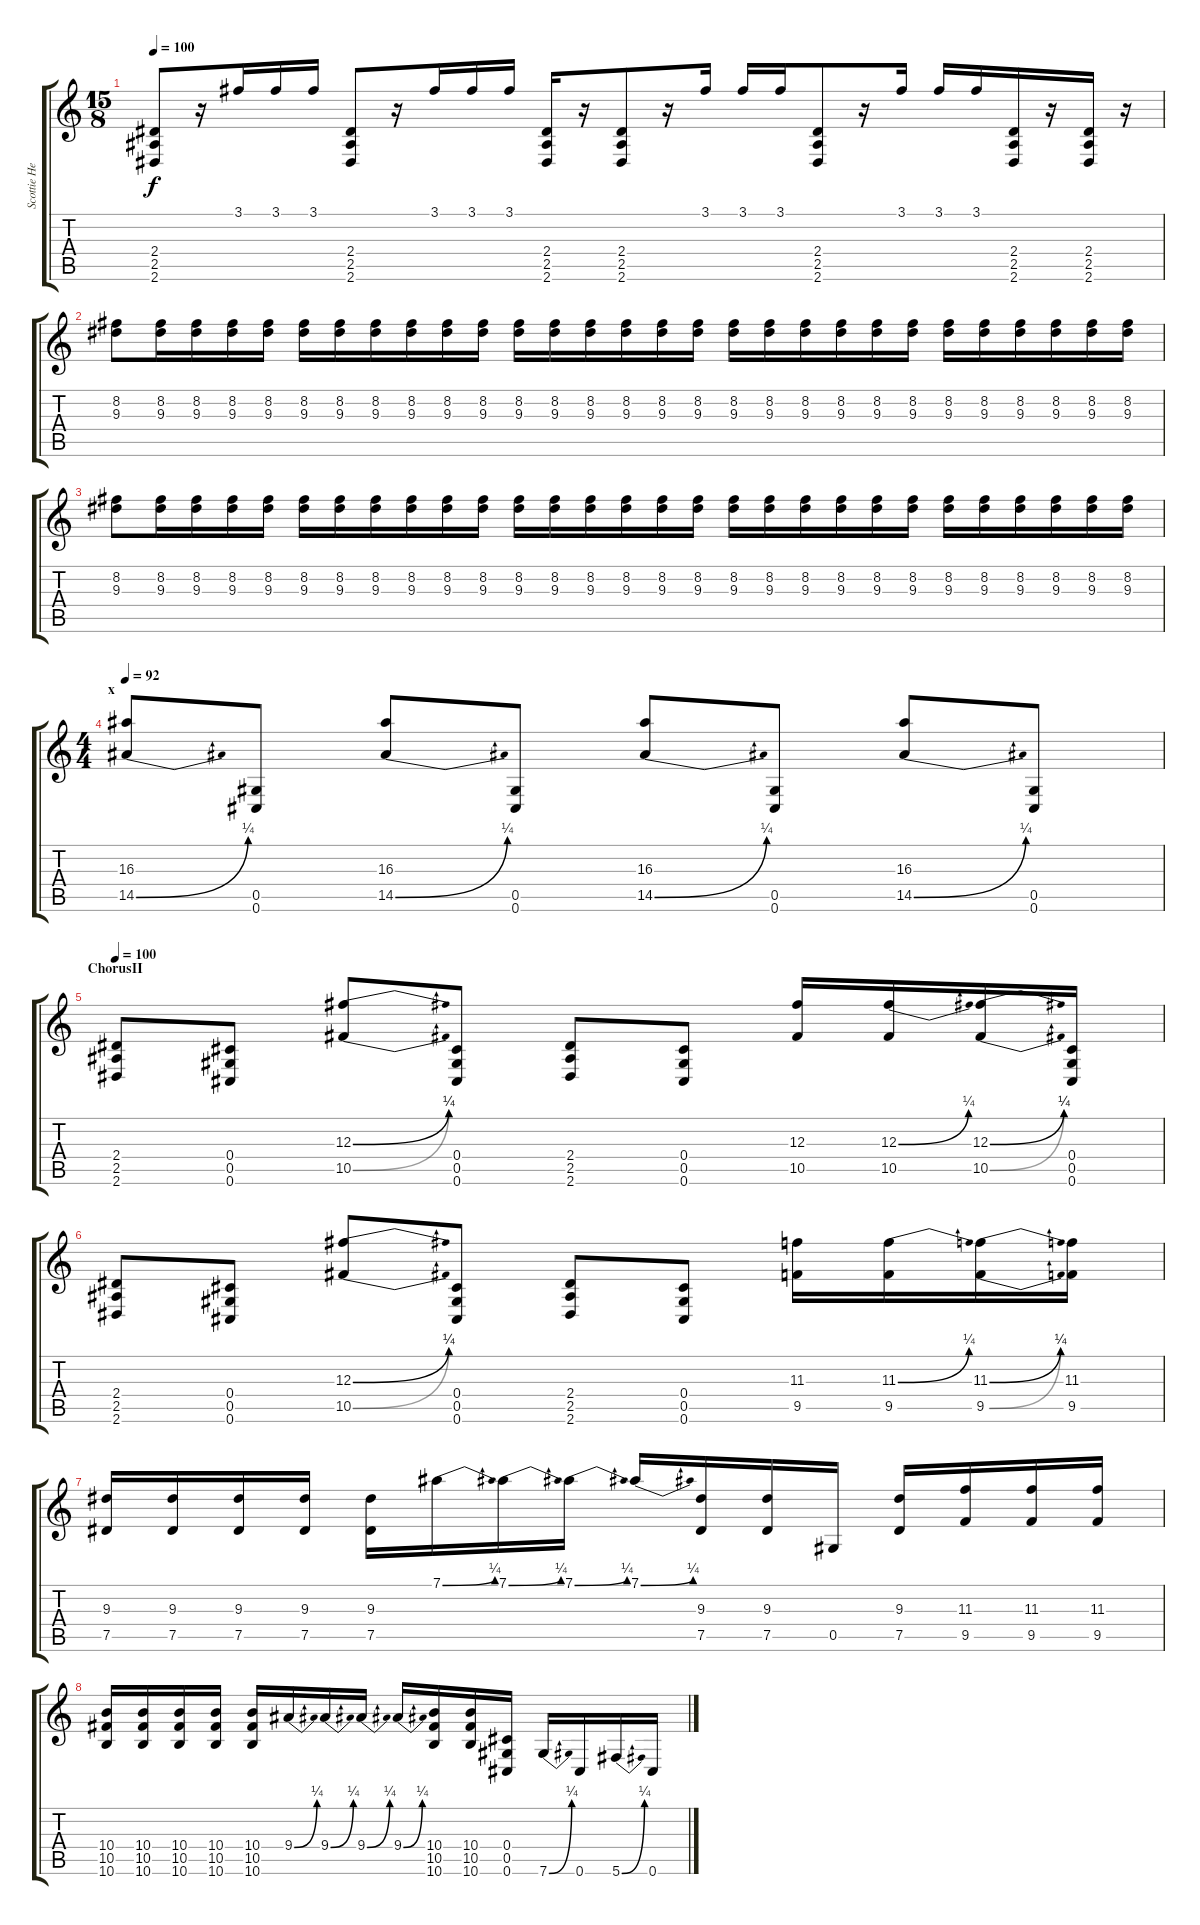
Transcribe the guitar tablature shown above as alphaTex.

\track ("Scottie Henry" "Scottie He") {instrument distortionguitar}
\staff {score tabs}
\tuning (Eb4 Bb3 Gb3 Db3 Ab2 Db2) {hide}
\ts (15 8)
\tempo 100
\clef g2
\ks c
(2.4 2.5 2.6).8{dy f} r.16 3.1.16 3.1.16 3.1.16 (2.4 2.5 2.6).8 r.16 3.1.16 3.1.16 3.1.16 (2.4 2.5 2.6).16 r.16 (2.4 2.5 2.6).8 r.16 3.1.16 3.1.16 3.1.16 (2.4 2.5 2.6).8 r.16 3.1.16 3.1.16 3.1.16 (2.4 2.5 2.6).16 r.16 (2.4 2.5 2.6).16 r.16 |
(8.2 9.3).8 (8.2 9.3).16 (8.2 9.3).16 (8.2 9.3).16 (8.2 9.3).16 (8.2 9.3).16 (8.2 9.3).16 (8.2 9.3).16 (8.2 9.3).16 (8.2 9.3).16 (8.2 9.3).16 (8.2 9.3).16 (8.2 9.3).16 (8.2 9.3).16 (8.2 9.3).16 (8.2 9.3).16 (8.2 9.3).16 (8.2 9.3).16 (8.2 9.3).16 (8.2 9.3).16 (8.2 9.3).16 (8.2 9.3).16 (8.2 9.3).16 (8.2 9.3).16 (8.2 9.3).16 (8.2 9.3).16 (8.2 9.3).16 (8.2 9.3).16 (8.2 9.3).16 |
(8.2 9.3).8 (8.2 9.3).16 (8.2 9.3).16 (8.2 9.3).16 (8.2 9.3).16 (8.2 9.3).16 (8.2 9.3).16 (8.2 9.3).16 (8.2 9.3).16 (8.2 9.3).16 (8.2 9.3).16 (8.2 9.3).16 (8.2 9.3).16 (8.2 9.3).16 (8.2 9.3).16 (8.2 9.3).16 (8.2 9.3).16 (8.2 9.3).16 (8.2 9.3).16 (8.2 9.3).16 (8.2 9.3).16 (8.2 9.3).16 (8.2 9.3).16 (8.2 9.3).16 (8.2 9.3).16 (8.2 9.3).16 (8.2 9.3).16 (8.2 9.3).16 (8.2 9.3).16 |
\ts (4 4)
\section ("" "x")
\tempo 92
(16.3 14.5{be (bend 0 0 60 1)}).8 (0.5 0.6).8 (16.3 14.5{be (bend 0 0 60 1)}).8 (0.5 0.6).8 (16.3 14.5{be (bend 0 0 60 1)}).8 (0.5 0.6).8 (16.3 14.5{be (bend 0 0 60 1)}).8 (0.5 0.6).8 |
\section ("" "ChorusII")
\tempo 100
(2.4 2.5 2.6).8 (0.4 0.5 0.6).8 (12.3{be (bend 0 0 60 1)} 10.5{be (bend 0 0 60 1)}).8 (0.4 0.5 0.6).8 (2.4 2.5 2.6).8 (0.4 0.5 0.6).8 (12.3 10.5).16 (12.3{be (bend 0 0 60 1)} 10.5).16 (12.3{be (bend 0 0 60 1)} 10.5{be (bend 0 0 60 1)}).16 (0.4 0.5 0.6).16 |
(2.4 2.5 2.6).8 (0.4 0.5 0.6).8 (12.3{be (bend 0 0 60 1)} 10.5{be (bend 0 0 60 1)}).8 (0.4 0.5 0.6).8 (2.4 2.5 2.6).8 (0.4 0.5 0.6).8 (11.3 9.5).16 (11.3{be (bend 0 0 60 1)} 9.5).16 (11.3{be (bend 0 0 60 1)} 9.5{be (bend 0 0 60 1)}).16 (11.3 9.5).16 |
(9.3 7.5).16 (9.3 7.5).16 (9.3 7.5).16 (9.3 7.5).16 (9.3 7.5).16 7.1{be (bend 0 0 60 1)}.16 7.1{be (bend 0 0 60 1)}.16 7.1{be (bend 0 0 60 1)}.16 7.1{be (bend 0 0 60 1)}.16 (9.3 7.5).16 (9.3 7.5).16 0.5.16 (9.3 7.5).16 (11.3 9.5).16 (11.3 9.5).16 (11.3 9.5).16 |
(10.4 10.5 10.6).16 (10.4 10.5 10.6).16 (10.4 10.5 10.6).16 (10.4 10.5 10.6).16 (10.4 10.5 10.6).16 9.4{be (bend 0 0 60 1)}.16 9.4{be (bend 0 0 60 1)}.16 9.4{be (bend 0 0 60 1)}.16 9.4{be (bend 0 0 60 1)}.16 (10.4 10.5 10.6).16 (10.4 10.5 10.6).16 (0.4 0.5 0.6).16 7.6{be (bend 0 0 60 1)}.16 0.6.16 5.6{be (bend 0 0 60 1)}.16 0.6.16
